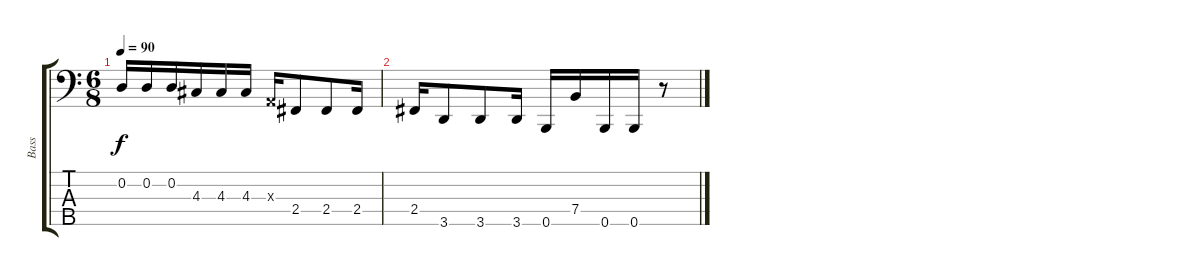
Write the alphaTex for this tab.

\track ("Bass" "Bass") {instrument electricbassfinger}
\staff {score tabs}
\tuning (G2 D2 A1 E1 B0) {hide}
\ts (6 8)
\tempo 90
\clef f4
\ks c
0.2.16{dy f} 0.2.16 0.2.16 4.3.16 4.3.16 4.3.16 0.3{x}.16 2.4.8 2.4.8 2.4.16 |
2.4.16 3.5.8 3.5.8 3.5.16 0.5.16 7.4.16 0.5.16 0.5.16 r.8
